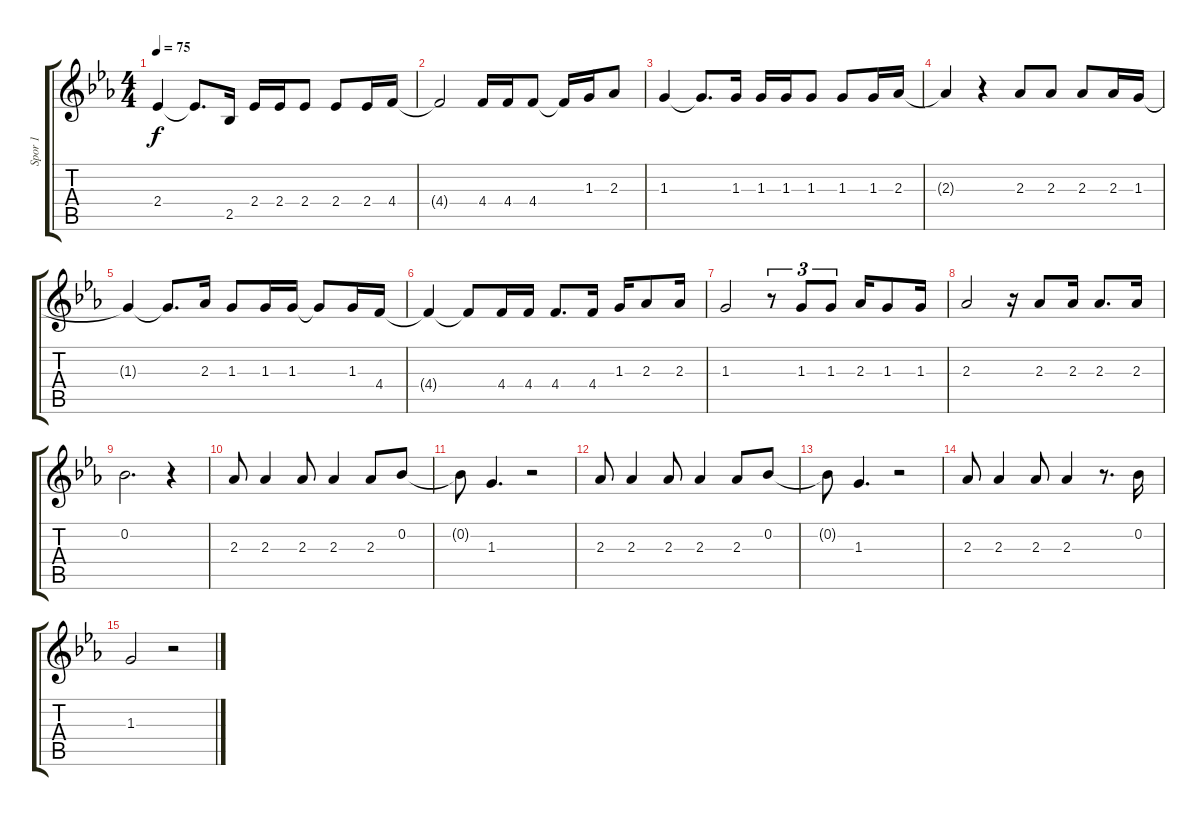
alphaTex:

\track ("Spor 1" "Spor 1") {instrument acousticguitarnylon}
\staff {score tabs}
\tuning (Eb4 Bb3 Gb3 Db3 Ab2 Eb2) {hide}
\ts (4 4)
\tempo 75
\clef g2
\ks eb
2.4.4{dy f} 2.4{t}.8{d} 2.5.16 2.4.16 2.4.16 2.4.8 2.4.8 2.4.16 4.4.16 |
4.4{t}.2 4.4.16 4.4.16 4.4.8 4.4{t}.16 1.3.16 2.3.8 |
1.3.4 1.3{t}.8{d} 1.3.16 1.3.16 1.3.16 1.3.8 1.3.8 1.3.16 2.3.16 |
2.3{t}.4 r.4 2.3.8 2.3.8 2.3.8 2.3.16 1.3.16 |
1.3{t}.4 1.3{t}.8{d} 2.3.16 1.3.8 1.3.16 1.3.16 1.3{t}.8 1.3.16 4.4.16 |
4.4{t}.4 4.4{t}.8 4.4.16 4.4.16 4.4.8{d} 4.4.16 1.3.16 2.3.8 2.3.16 |
1.3.2 r.8{tu (3 2)} 1.3.8{tu (3 2)} 1.3.8{tu (3 2)} 2.3.16 1.3.8 1.3.16 |
2.3.2 r.16 2.3.8 2.3.16 2.3.8{d} 2.3.16 |
0.2.2{d} r.4 |
2.3.8 2.3.4 2.3.8 2.3.4 2.3.8 0.2.8 |
0.2{t}.8 1.3.4{d} r.2 |
2.3.8 2.3.4 2.3.8 2.3.4 2.3.8 0.2.8 |
0.2{t}.8 1.3.4{d} r.2 |
2.3.8 2.3.4 2.3.8 2.3.4 r.8{d} 0.2.16 |
1.3.2 r.2
